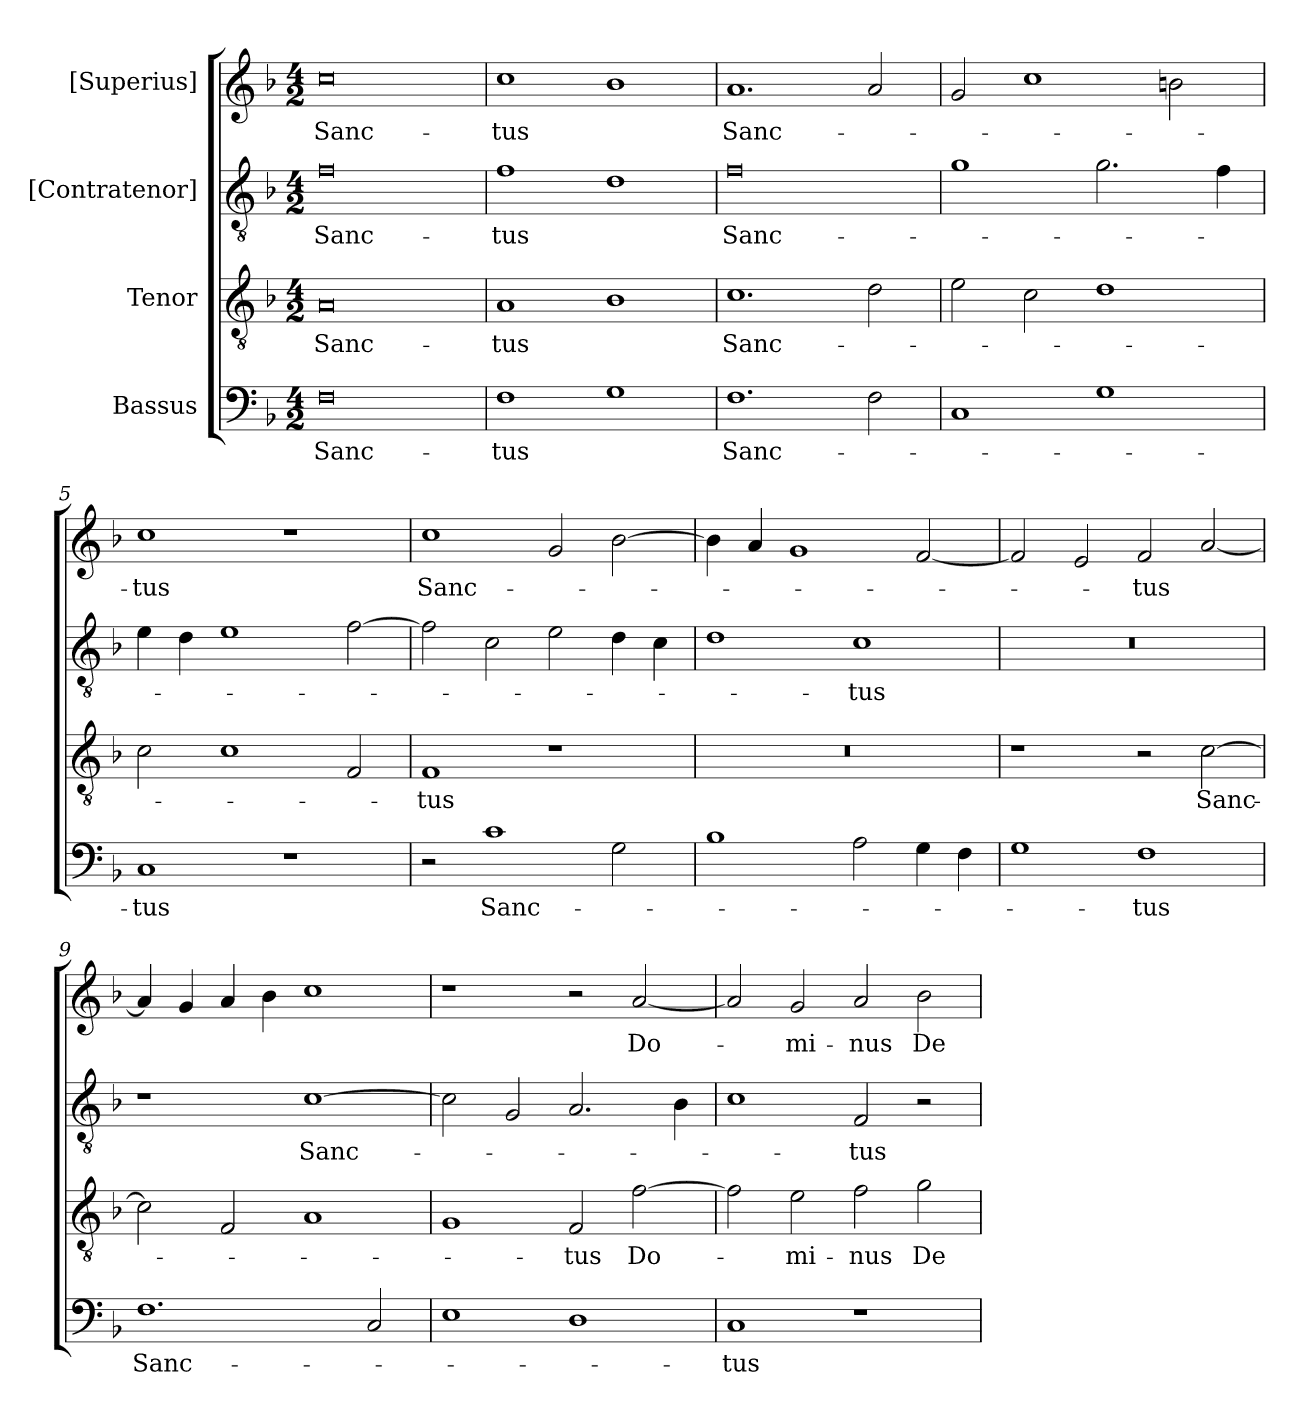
**kern	**text	**kern	**text	**kern	**text	**kern	**text
*part4	*part4	*part3	*part3	*part2	*part2	*part1	*part1
*staff4	*staff4	*staff3	*staff3	*staff2	*staff2	*staff1	*staff1
*I"Bassus	*	*I"Tenor	*	*I"[Contratenor]	*	*I"[Superius]	*
*clefF4	*	*clefGv2	*	*clefGv2	*	*clefG2	*
*k[b-]	*	*k[b-]	*	*k[b-]	*	*k[b-]	*
*M4/2	*	*M4/2	*	*M4/2	*	*M4/2	*
=1	=1	=1	=1	=1	=1	=1	=1
0F\	Sanc-	0A/	Sanc-	0f\	Sanc-	0cc\	Sanc-
=2	=2	=2	=2	=2	=2	=2	=2
1F\	-tus	1A/	-tus	1f\	-tus	1cc\	-tus
1G\	.	1B-\	.	1d\	.	1b-\	.
=3	=3	=3	=3	=3	=3	=3	=3
1.F\	Sanc-	1.c\	Sanc-	0f\	Sanc-	1.a/	Sanc-
2F\	.	2d\	.	.	.	2a/	.
=4	=4	=4	=4	=4	=4	=4	=4
1C/	.	2e\	.	1g\	.	2g/	.
.	.	2c\	.	.	.	1cc\	.
1G\	.	1d\	.	2.g\	.	.	.
.	.	.	.	.	.	2b\	.
.	.	.	.	4f\	.	.	.
=5	=5	=5	=5	=5	=5	=5	=5
1C/	-tus	2c\	.	4e\	.	1cc\	-tus
.	.	.	.	4d\	.	.	.
.	.	1c\	.	1e\	.	.	.
1r	.	.	.	.	.	1r	.
.	.	2F/	.	[2f\	.	.	.
=6	=6	=6	=6	=6	=6	=6	=6
2r	.	1F/	-tus	2f\]	.	1cc\	Sanc-
1c\	Sanc-	.	.	2c\	.	.	.
.	.	1r	.	2e\	.	2g/	.
2G\	.	.	.	4d\	.	[2b-\	.
.	.	.	.	4c\	.	.	.
=7	=7	=7	=7	=7	=7	=7	=7
1B-\	.	0r	.	1d\	.	4b-\]	.
.	.	.	.	.	.	4a/	.
.	.	.	.	.	.	1g/	.
2A\	.	.	.	1c\	-tus	.	.
4G\	.	.	.	.	.	[2f/	.
4F\	.	.	.	.	.	.	.
=8	=8	=8	=8	=8	=8	=8	=8
1G\	.	1r	.	0r	.	2f/]	.
.	.	.	.	.	.	2e/	.
1F\	-tus	2r	.	.	.	2f/	-tus
.	.	[2c\	Sanc-	.	.	[2a/	.
=9	=9	=9	=9	=9	=9	=9	=9
1.F\	Sanc-	2c\]	.	1r	.	4a/]	.
.	.	.	.	.	.	4g/	.
.	.	2F/	.	.	.	4a/	.
.	.	.	.	.	.	4b-\	.
.	.	1A/	.	[1c\	Sanc-	1cc\	.
2C/	.	.	.	.	.	.	.
=10	=10	=10	=10	=10	=10	=10	=10
1E\	.	1G/	.	2c\]	.	1r	.
.	.	.	.	2G/	.	.	.
1D\	.	2F/	-tus	2.A/	.	2r	.
.	.	[2f\	Do-	.	.	[2a/	Do-
.	.	.	.	4B-\	.	.	.
=11	=11	=11	=11	=11	=11	=11	=11
1C/	-tus	2f\]	.	1c\	.	2a/]	.
.	.	2e\	-mi-	.	.	2g/	-mi-
1r	.	2f\	-nus	2F/	-tus	2a/	-nus
.	.	2g\	De-	2r	.	2b-\	De-
=	=	=	=	=	=	=	=
*-	*-	*-	*-	*-	*-	*-	*-
